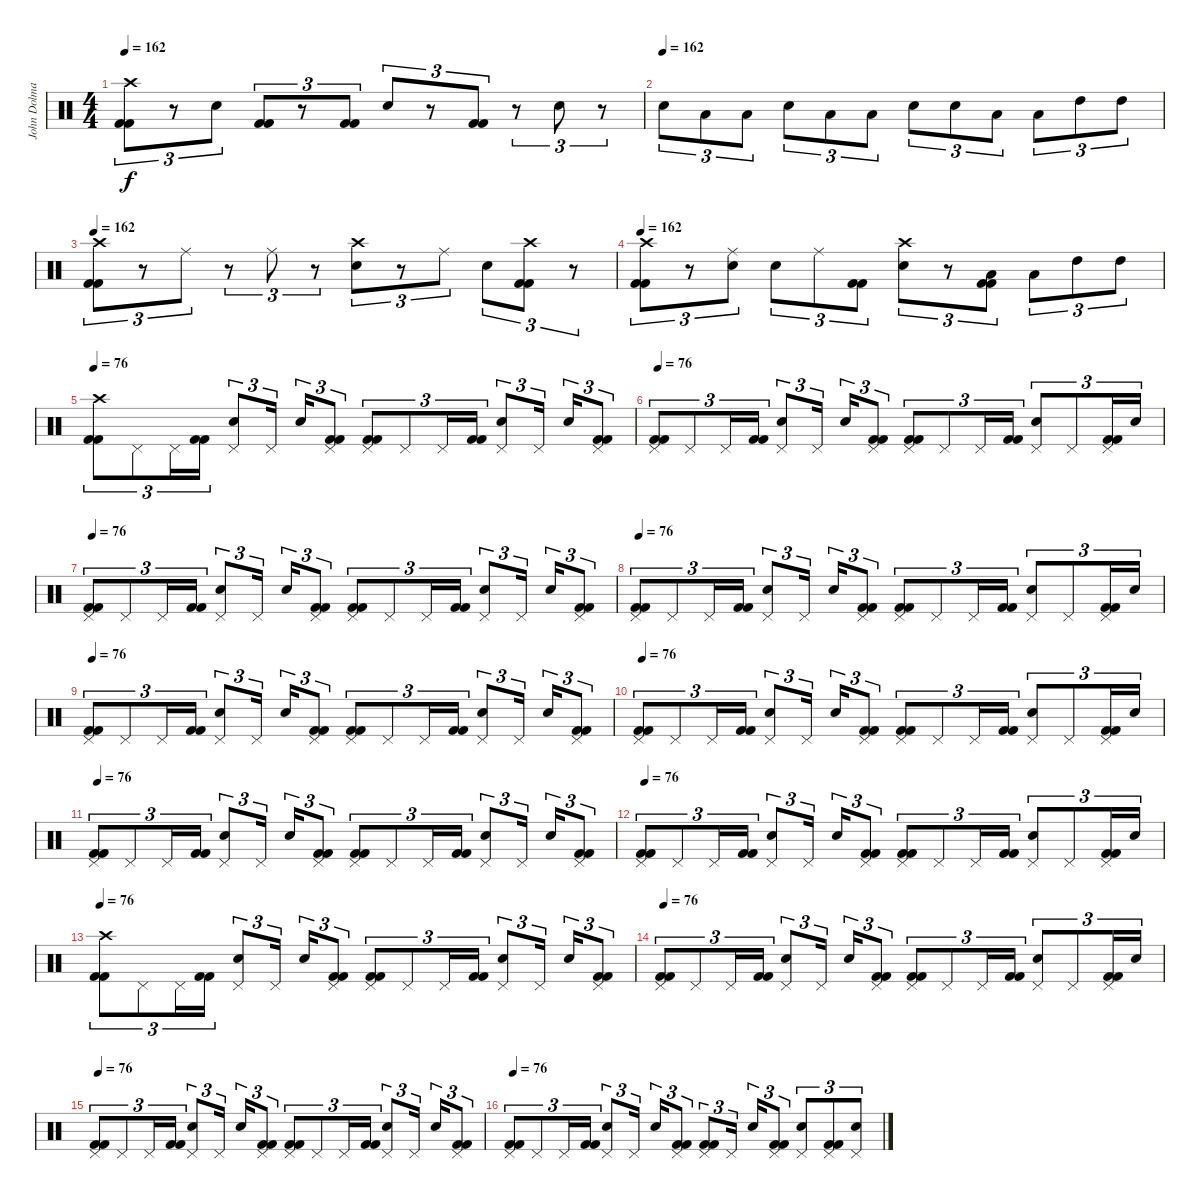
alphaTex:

\track ("John Dolmayan" "John Dolma") {instrument percussion}
\staff {score}
\articulation defaults
\ts (4 4)
\tempo 162
\clef neutral
\ks c
("Crash high (hit)" "Kick (hit) 2" "Kick (hit) 2").8{tu (3 2) dy f} r.8{tu (3 2)} "Snare (hit) 2".8{tu (3 2)} ("Kick (hit) 2" "Kick (hit) 2").8{tu (3 2)} r.8{tu (3 2)} ("Kick (hit) 2" "Kick (hit) 2").8{tu (3 2)} "Snare (hit) 2".8{tu (3 2)} r.8{tu (3 2)} ("Kick (hit) 2" "Kick (hit) 2").8{tu (3 2)} r.8{tu (3 2)} "Snare (hit) 2".8{tu (3 2)} r.8{tu (3 2)} |
\tempo (162)
"Snare (hit) 2".8{tu (3 2)} "Low Tom (hit)".8{tu (3 2)} "Low Tom (hit)".8{tu (3 2)} "Snare (hit) 2".8{tu (3 2)} "Low Tom (hit)".8{tu (3 2)} "Low Tom (hit)".8{tu (3 2)} "Snare (hit) 2".8{tu (3 2)} "Snare (hit) 2".8{tu (3 2)} "Low Tom (hit)".8{tu (3 2)} "Low Tom (hit)".8{tu (3 2)} "High Tom (hit)".8{tu (3 2)} "High Tom (hit)".8{tu (3 2)} |
\tempo 162
("Crash high (hit)" "Kick (hit) 2" "Kick (hit) 2").8{tu (3 2)} r.8{tu (3 2)} "Ride (middle)".8{tu (3 2)} r.8{tu (3 2)} "Ride (middle)".8{tu (3 2)} r.8{tu (3 2)} ("Crash high (hit)" "Snare (hit) 2").8{tu (3 2)} r.8{tu (3 2)} "Ride (middle)".8{tu (3 2)} "Snare (hit) 2".8{tu (3 2)} ("Crash high (hit)" "Kick (hit) 2" "Kick (hit) 2").8{tu (3 2)} r.8{tu (3 2)} |
\tempo 162
("Crash high (hit)" "Kick (hit) 2" "Kick (hit) 2").8{tu (3 2)} r.8{tu (3 2)} ("Ride (middle)" "Snare (hit) 2").8{tu (3 2)} "Snare (hit) 2".8{tu (3 2)} "Ride (middle)".8{tu (3 2)} ("Kick (hit) 2" "Kick (hit) 2").8{tu (3 2)} ("Crash high (hit)" "Snare (hit) 2").8{tu (3 2)} r.8{tu (3 2)} ("Low Tom (hit)" "Kick (hit) 2" "Kick (hit) 2").8{tu (3 2)} "Low Tom (hit)".8{tu (3 2)} "High Tom (hit)".8{tu (3 2)} "High Tom (hit)".8{tu (3 2)} |
\tempo 76
("Crash high (hit)" "Kick (hit) 2" "Kick (hit) 2").8{tu (3 2)} "Pedal Hi-Hat (hit)".8{tu (3 2)} "Pedal Hi-Hat (hit)".16{tu (3 2)} ("Kick (hit) 2" "Kick (hit) 2").16{tu (3 2)} ("Pedal Hi-Hat (hit)" "Snare (hit) 2").8{tu (3 2)} "Pedal Hi-Hat (hit)".16{tu (3 2) beam splitsecondary} "Snare (hit) 2".16{tu (3 2)} ("Pedal Hi-Hat (hit)" "Kick (hit) 2" "Kick (hit) 2").8{tu (3 2)} ("Pedal Hi-Hat (hit)" "Kick (hit) 2" "Kick (hit) 2").8{tu (3 2)} "Pedal Hi-Hat (hit)".8{tu (3 2)} "Pedal Hi-Hat (hit)".16{tu (3 2)} ("Kick (hit) 2" "Kick (hit) 2").16{tu (3 2)} ("Pedal Hi-Hat (hit)" "Snare (hit) 2").8{tu (3 2)} "Pedal Hi-Hat (hit)".16{tu (3 2) beam splitsecondary} "Snare (hit) 2".16{tu (3 2)} ("Pedal Hi-Hat (hit)" "Kick (hit) 2" "Kick (hit) 2").8{tu (3 2)} |
\tempo 76
("Pedal Hi-Hat (hit)" "Kick (hit) 2" "Kick (hit) 2").8{tu (3 2)} "Pedal Hi-Hat (hit)".8{tu (3 2)} "Pedal Hi-Hat (hit)".16{tu (3 2)} ("Kick (hit) 2" "Kick (hit) 2").16{tu (3 2)} ("Pedal Hi-Hat (hit)" "Snare (hit) 2").8{tu (3 2)} "Pedal Hi-Hat (hit)".16{tu (3 2) beam splitsecondary} "Snare (hit) 2".16{tu (3 2)} ("Pedal Hi-Hat (hit)" "Kick (hit) 2" "Kick (hit) 2").8{tu (3 2)} ("Pedal Hi-Hat (hit)" "Kick (hit) 2" "Kick (hit) 2").8{tu (3 2)} "Pedal Hi-Hat (hit)".8{tu (3 2)} "Pedal Hi-Hat (hit)".16{tu (3 2)} ("Kick (hit) 2" "Kick (hit) 2").16{tu (3 2)} ("Pedal Hi-Hat (hit)" "Snare (hit) 2").8{tu (3 2)} "Pedal Hi-Hat (hit)".8{tu (3 2)} ("Pedal Hi-Hat (hit)" "Kick (hit) 2" "Kick (hit) 2").16{tu (3 2)} "Snare (hit) 2".16{tu (3 2)} |
\tempo 76
("Pedal Hi-Hat (hit)" "Kick (hit) 2" "Kick (hit) 2").8{tu (3 2)} "Pedal Hi-Hat (hit)".8{tu (3 2)} "Pedal Hi-Hat (hit)".16{tu (3 2)} ("Kick (hit) 2" "Kick (hit) 2").16{tu (3 2)} ("Pedal Hi-Hat (hit)" "Snare (hit) 2").8{tu (3 2)} "Pedal Hi-Hat (hit)".16{tu (3 2) beam splitsecondary} "Snare (hit) 2".16{tu (3 2)} ("Pedal Hi-Hat (hit)" "Kick (hit) 2" "Kick (hit) 2").8{tu (3 2)} ("Pedal Hi-Hat (hit)" "Kick (hit) 2" "Kick (hit) 2").8{tu (3 2)} "Pedal Hi-Hat (hit)".8{tu (3 2)} "Pedal Hi-Hat (hit)".16{tu (3 2)} ("Kick (hit) 2" "Kick (hit) 2").16{tu (3 2)} ("Pedal Hi-Hat (hit)" "Snare (hit) 2").8{tu (3 2)} "Pedal Hi-Hat (hit)".16{tu (3 2) beam splitsecondary} "Snare (hit) 2".16{tu (3 2)} ("Pedal Hi-Hat (hit)" "Kick (hit) 2" "Kick (hit) 2").8{tu (3 2)} |
\tempo 76
("Pedal Hi-Hat (hit)" "Kick (hit) 2" "Kick (hit) 2").8{tu (3 2)} "Pedal Hi-Hat (hit)".8{tu (3 2)} "Pedal Hi-Hat (hit)".16{tu (3 2)} ("Kick (hit) 2" "Kick (hit) 2").16{tu (3 2)} ("Pedal Hi-Hat (hit)" "Snare (hit) 2").8{tu (3 2)} "Pedal Hi-Hat (hit)".16{tu (3 2) beam splitsecondary} "Snare (hit) 2".16{tu (3 2)} ("Pedal Hi-Hat (hit)" "Kick (hit) 2" "Kick (hit) 2").8{tu (3 2)} ("Pedal Hi-Hat (hit)" "Kick (hit) 2" "Kick (hit) 2").8{tu (3 2)} "Pedal Hi-Hat (hit)".8{tu (3 2)} "Pedal Hi-Hat (hit)".16{tu (3 2)} ("Kick (hit) 2" "Kick (hit) 2").16{tu (3 2)} ("Pedal Hi-Hat (hit)" "Snare (hit) 2").8{tu (3 2)} "Pedal Hi-Hat (hit)".8{tu (3 2)} ("Pedal Hi-Hat (hit)" "Kick (hit) 2" "Kick (hit) 2").16{tu (3 2)} "Snare (hit) 2".16{tu (3 2)} |
\tempo 76
("Pedal Hi-Hat (hit)" "Kick (hit) 2" "Kick (hit) 2").8{tu (3 2)} "Pedal Hi-Hat (hit)".8{tu (3 2)} "Pedal Hi-Hat (hit)".16{tu (3 2)} ("Kick (hit) 2" "Kick (hit) 2").16{tu (3 2)} ("Pedal Hi-Hat (hit)" "Snare (hit) 2").8{tu (3 2)} "Pedal Hi-Hat (hit)".16{tu (3 2) beam splitsecondary} "Snare (hit) 2".16{tu (3 2)} ("Pedal Hi-Hat (hit)" "Kick (hit) 2" "Kick (hit) 2").8{tu (3 2)} ("Pedal Hi-Hat (hit)" "Kick (hit) 2" "Kick (hit) 2").8{tu (3 2)} "Pedal Hi-Hat (hit)".8{tu (3 2)} "Pedal Hi-Hat (hit)".16{tu (3 2)} ("Kick (hit) 2" "Kick (hit) 2").16{tu (3 2)} ("Pedal Hi-Hat (hit)" "Snare (hit) 2").8{tu (3 2)} "Pedal Hi-Hat (hit)".16{tu (3 2) beam splitsecondary} "Snare (hit) 2".16{tu (3 2)} ("Pedal Hi-Hat (hit)" "Kick (hit) 2" "Kick (hit) 2").8{tu (3 2)} |
\tempo 76
("Pedal Hi-Hat (hit)" "Kick (hit) 2" "Kick (hit) 2").8{tu (3 2)} "Pedal Hi-Hat (hit)".8{tu (3 2)} "Pedal Hi-Hat (hit)".16{tu (3 2)} ("Kick (hit) 2" "Kick (hit) 2").16{tu (3 2)} ("Pedal Hi-Hat (hit)" "Snare (hit) 2").8{tu (3 2)} "Pedal Hi-Hat (hit)".16{tu (3 2) beam splitsecondary} "Snare (hit) 2".16{tu (3 2)} ("Pedal Hi-Hat (hit)" "Kick (hit) 2" "Kick (hit) 2").8{tu (3 2)} ("Pedal Hi-Hat (hit)" "Kick (hit) 2" "Kick (hit) 2").8{tu (3 2)} "Pedal Hi-Hat (hit)".8{tu (3 2)} "Pedal Hi-Hat (hit)".16{tu (3 2)} ("Kick (hit) 2" "Kick (hit) 2").16{tu (3 2)} ("Pedal Hi-Hat (hit)" "Snare (hit) 2").8{tu (3 2)} "Pedal Hi-Hat (hit)".8{tu (3 2)} ("Pedal Hi-Hat (hit)" "Kick (hit) 2" "Kick (hit) 2").16{tu (3 2)} "Snare (hit) 2".16{tu (3 2)} |
\tempo 76
("Pedal Hi-Hat (hit)" "Kick (hit) 2" "Kick (hit) 2").8{tu (3 2)} "Pedal Hi-Hat (hit)".8{tu (3 2)} "Pedal Hi-Hat (hit)".16{tu (3 2)} ("Kick (hit) 2" "Kick (hit) 2").16{tu (3 2)} ("Pedal Hi-Hat (hit)" "Snare (hit) 2").8{tu (3 2)} "Pedal Hi-Hat (hit)".16{tu (3 2) beam splitsecondary} "Snare (hit) 2".16{tu (3 2)} ("Pedal Hi-Hat (hit)" "Kick (hit) 2" "Kick (hit) 2").8{tu (3 2)} ("Pedal Hi-Hat (hit)" "Kick (hit) 2" "Kick (hit) 2").8{tu (3 2)} "Pedal Hi-Hat (hit)".8{tu (3 2)} "Pedal Hi-Hat (hit)".16{tu (3 2)} ("Kick (hit) 2" "Kick (hit) 2").16{tu (3 2)} ("Pedal Hi-Hat (hit)" "Snare (hit) 2").8{tu (3 2)} "Pedal Hi-Hat (hit)".16{tu (3 2) beam splitsecondary} "Snare (hit) 2".16{tu (3 2)} ("Pedal Hi-Hat (hit)" "Kick (hit) 2" "Kick (hit) 2").8{tu (3 2)} |
\tempo 76
("Pedal Hi-Hat (hit)" "Kick (hit) 2" "Kick (hit) 2").8{tu (3 2)} "Pedal Hi-Hat (hit)".8{tu (3 2)} "Pedal Hi-Hat (hit)".16{tu (3 2)} ("Kick (hit) 2" "Kick (hit) 2").16{tu (3 2)} ("Pedal Hi-Hat (hit)" "Snare (hit) 2").8{tu (3 2)} "Pedal Hi-Hat (hit)".16{tu (3 2) beam splitsecondary} "Snare (hit) 2".16{tu (3 2)} ("Pedal Hi-Hat (hit)" "Kick (hit) 2" "Kick (hit) 2").8{tu (3 2)} ("Pedal Hi-Hat (hit)" "Kick (hit) 2" "Kick (hit) 2").8{tu (3 2)} "Pedal Hi-Hat (hit)".8{tu (3 2)} "Pedal Hi-Hat (hit)".16{tu (3 2)} ("Kick (hit) 2" "Kick (hit) 2").16{tu (3 2)} ("Pedal Hi-Hat (hit)" "Snare (hit) 2").8{tu (3 2)} "Pedal Hi-Hat (hit)".8{tu (3 2)} ("Pedal Hi-Hat (hit)" "Kick (hit) 2" "Kick (hit) 2").16{tu (3 2)} "Snare (hit) 2".16{tu (3 2)} |
\tempo 76
("Crash high (hit)" "Kick (hit) 2" "Kick (hit) 2").8{tu (3 2)} "Pedal Hi-Hat (hit)".8{tu (3 2)} "Pedal Hi-Hat (hit)".16{tu (3 2)} ("Kick (hit) 2" "Kick (hit) 2").16{tu (3 2)} ("Pedal Hi-Hat (hit)" "Snare (hit) 2").8{tu (3 2)} "Pedal Hi-Hat (hit)".16{tu (3 2) beam splitsecondary} "Snare (hit) 2".16{tu (3 2)} ("Pedal Hi-Hat (hit)" "Kick (hit) 2" "Kick (hit) 2").8{tu (3 2)} ("Pedal Hi-Hat (hit)" "Kick (hit) 2" "Kick (hit) 2").8{tu (3 2)} "Pedal Hi-Hat (hit)".8{tu (3 2)} "Pedal Hi-Hat (hit)".16{tu (3 2)} ("Kick (hit) 2" "Kick (hit) 2").16{tu (3 2)} ("Pedal Hi-Hat (hit)" "Snare (hit) 2").8{tu (3 2)} "Pedal Hi-Hat (hit)".16{tu (3 2) beam splitsecondary} "Snare (hit) 2".16{tu (3 2)} ("Pedal Hi-Hat (hit)" "Kick (hit) 2" "Kick (hit) 2").8{tu (3 2)} |
\tempo 76
("Pedal Hi-Hat (hit)" "Kick (hit) 2" "Kick (hit) 2").8{tu (3 2)} "Pedal Hi-Hat (hit)".8{tu (3 2)} "Pedal Hi-Hat (hit)".16{tu (3 2)} ("Kick (hit) 2" "Kick (hit) 2").16{tu (3 2)} ("Pedal Hi-Hat (hit)" "Snare (hit) 2").8{tu (3 2)} "Pedal Hi-Hat (hit)".16{tu (3 2) beam splitsecondary} "Snare (hit) 2".16{tu (3 2)} ("Pedal Hi-Hat (hit)" "Kick (hit) 2" "Kick (hit) 2").8{tu (3 2)} ("Pedal Hi-Hat (hit)" "Kick (hit) 2" "Kick (hit) 2").8{tu (3 2)} "Pedal Hi-Hat (hit)".8{tu (3 2)} "Pedal Hi-Hat (hit)".16{tu (3 2)} ("Kick (hit) 2" "Kick (hit) 2").16{tu (3 2)} ("Pedal Hi-Hat (hit)" "Snare (hit) 2").8{tu (3 2)} "Pedal Hi-Hat (hit)".8{tu (3 2)} ("Pedal Hi-Hat (hit)" "Kick (hit) 2" "Kick (hit) 2").16{tu (3 2)} "Snare (hit) 2".16{tu (3 2)} |
\tempo 76
("Pedal Hi-Hat (hit)" "Kick (hit) 2" "Kick (hit) 2").8{tu (3 2)} "Pedal Hi-Hat (hit)".8{tu (3 2)} "Pedal Hi-Hat (hit)".16{tu (3 2)} ("Kick (hit) 2" "Kick (hit) 2").16{tu (3 2)} ("Pedal Hi-Hat (hit)" "Snare (hit) 2").8{tu (3 2)} "Pedal Hi-Hat (hit)".16{tu (3 2) beam splitsecondary} "Snare (hit) 2".16{tu (3 2)} ("Pedal Hi-Hat (hit)" "Kick (hit) 2" "Kick (hit) 2").8{tu (3 2)} ("Pedal Hi-Hat (hit)" "Kick (hit) 2" "Kick (hit) 2").8{tu (3 2)} "Pedal Hi-Hat (hit)".8{tu (3 2)} "Pedal Hi-Hat (hit)".16{tu (3 2)} ("Kick (hit) 2" "Kick (hit) 2").16{tu (3 2)} ("Pedal Hi-Hat (hit)" "Snare (hit) 2").8{tu (3 2)} "Pedal Hi-Hat (hit)".16{tu (3 2) beam splitsecondary} "Snare (hit) 2".16{tu (3 2)} ("Pedal Hi-Hat (hit)" "Kick (hit) 2" "Kick (hit) 2").8{tu (3 2)} |
\tempo 76
("Pedal Hi-Hat (hit)" "Kick (hit) 2" "Kick (hit) 2").8{tu (3 2)} "Pedal Hi-Hat (hit)".8{tu (3 2)} "Pedal Hi-Hat (hit)".16{tu (3 2)} ("Kick (hit) 2" "Kick (hit) 2").16{tu (3 2)} ("Pedal Hi-Hat (hit)" "Snare (hit) 2").8{tu (3 2)} "Pedal Hi-Hat (hit)".16{tu (3 2) beam splitsecondary} "Snare (hit) 2".16{tu (3 2)} ("Pedal Hi-Hat (hit)" "Kick (hit) 2" "Kick (hit) 2").8{tu (3 2)} ("Pedal Hi-Hat (hit)" "Kick (hit) 2" "Kick (hit) 2").8{tu (3 2)} "Pedal Hi-Hat (hit)".16{tu (3 2) beam splitsecondary} "Snare (hit) 2".16{tu (3 2)} ("Pedal Hi-Hat (hit)" "Kick (hit) 2" "Kick (hit) 2").8{tu (3 2)} ("Pedal Hi-Hat (hit)" "Snare (hit) 2").8{tu (3 2)} ("Pedal Hi-Hat (hit)" "Kick (hit) 2" "Kick (hit) 2").8{tu (3 2)} ("Pedal Hi-Hat (hit)" "Snare (hit) 2").8{tu (3 2)}
